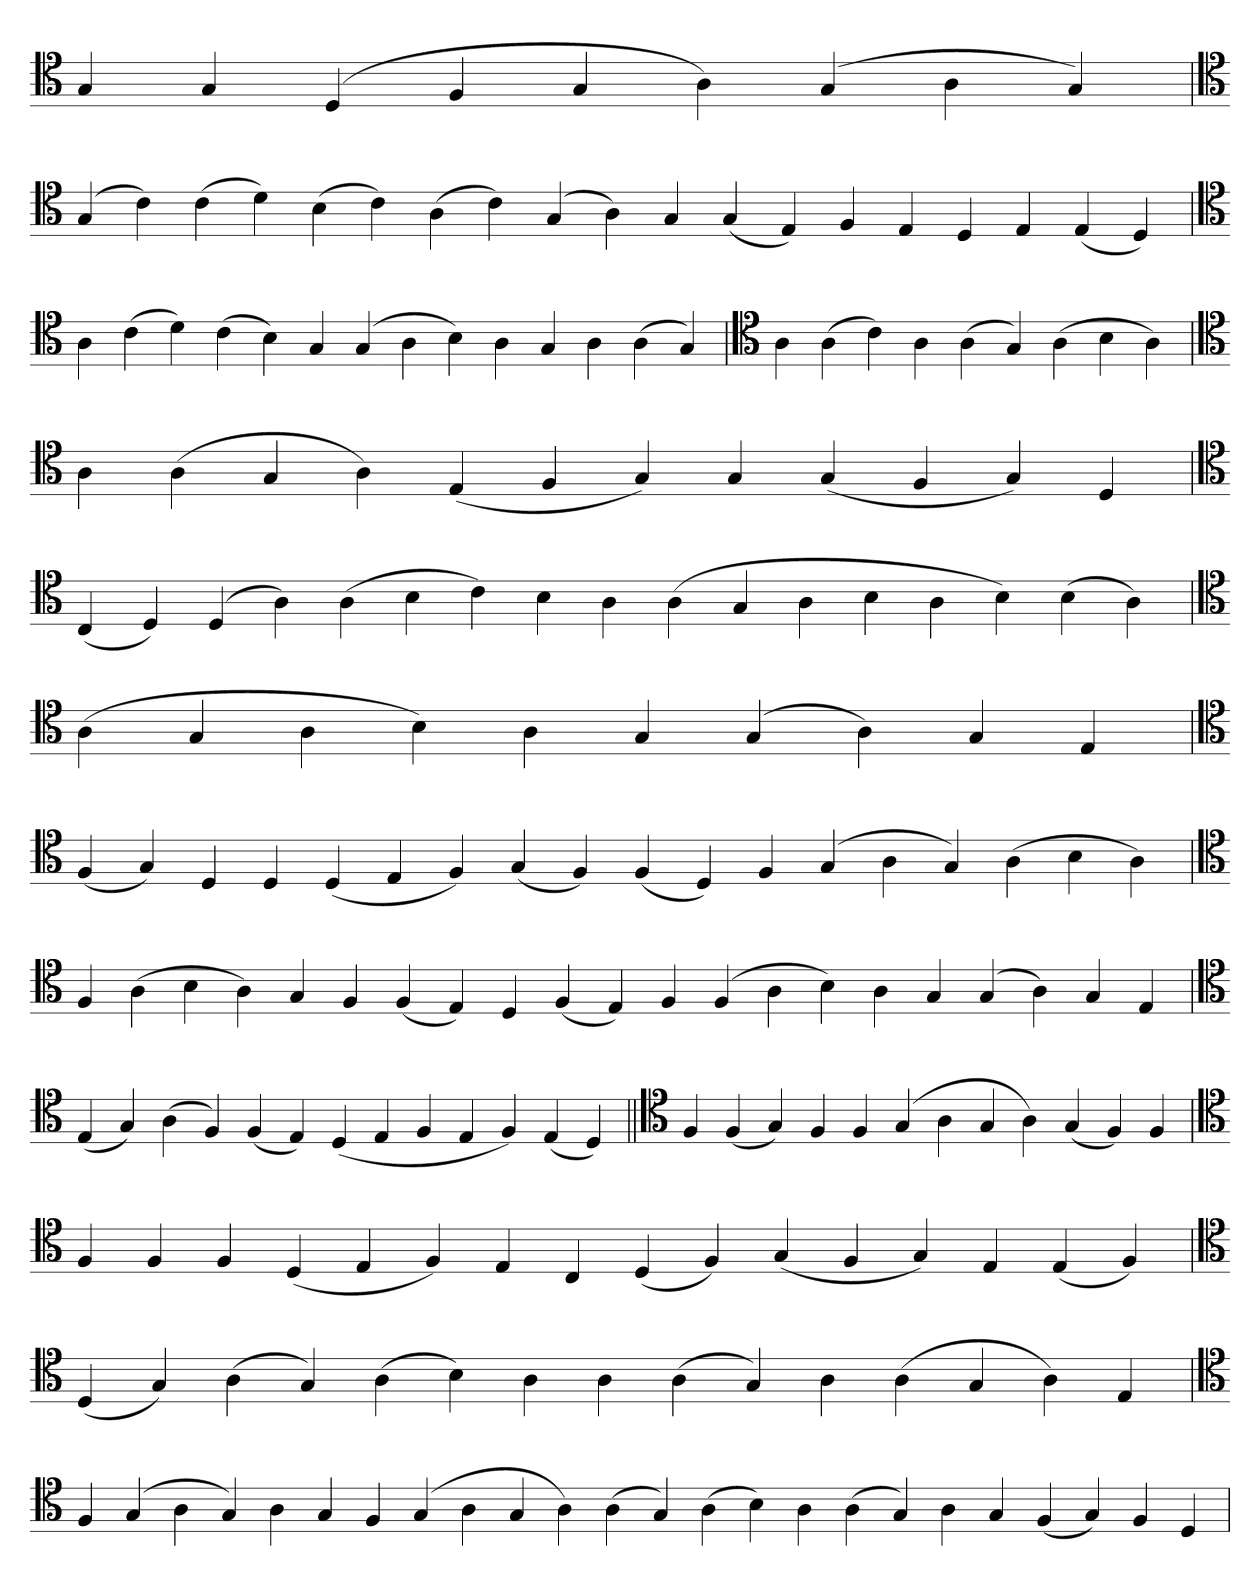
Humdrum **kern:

**kern
*part1
*staff1
*clefC4
=
4G
4G
(4D
4F
4G
4A)
(4G
4A
4G)
=`
*clefC4
(4G
4c)
(4c
4d)
(4B
4c)
(4A
4c)
(4G
4A)
4G
(4G
4E)
4F
4E
4D
4E
(4E
4D)
='
*clefC4
4A
(4c
4d)
(4c
4B)
4G
(4G
4A
4B)
4A
4G
4A
(4A
4G)
=
*clefC4
4A
(4A
4c)
4A
(4A
4G)
(4A
4B
4A)
=`
*clefC4
4A
(4A
4G
4A)
(4E
4F
4G)
4G
(4G
4F
4G)
4D
='
*clefC4
(4C
4D)
(4D
4A)
(4A
4B
4c)
4B
4A
(4A
4G
4A
4B
4A
4B)
(4B
4A)
=
*clefC4
(4A
4G
4A
4B)
4A
4G
(4G
4A)
4G
4E
=`
*clefC4
(4F
4G)
4D
4D
(4D
4E
4F)
(4G
4F)
(4F
4D)
4F
(4G
4A
4G)
(4A
4B
4A)
='
*clefC4
4F
(4A
4B
4A)
4G
4F
(4F
4E)
4D
(4F
4E)
4F
(4F
4A
4B)
4A
4G
(4G
4A)
4G
4E
='
*clefC4
(4E
4G)
(4A
4F)
(4F
4E)
(4D
4E
4F
4E
4F)
(4E
4D)
=||
*clefC4
4F
(4F
4G)
4F
4F
(4G
4A
4G
4A)
(4G
4F)
4F
=`
*clefC4
4F
4F
4F
(4D
4E
4F)
4E
4C
(4D
4F)
(4G
4F
4G)
4E
(4E
4F)
='
*clefC4
(4D
4G)
(4A
4G)
(4A
4B)
4A
4A
(4A
4G)
4A
(4A
4G
4A)
4E
='
*clefC4
4F
(4G
4A
4G)
4A
4G
4F
(4G
4A
4G
4A)
(4A
4G)
(4A
4B)
4A
(4A
4G)
4A
4G
(4F
4G)
4F
4D
='
*-
